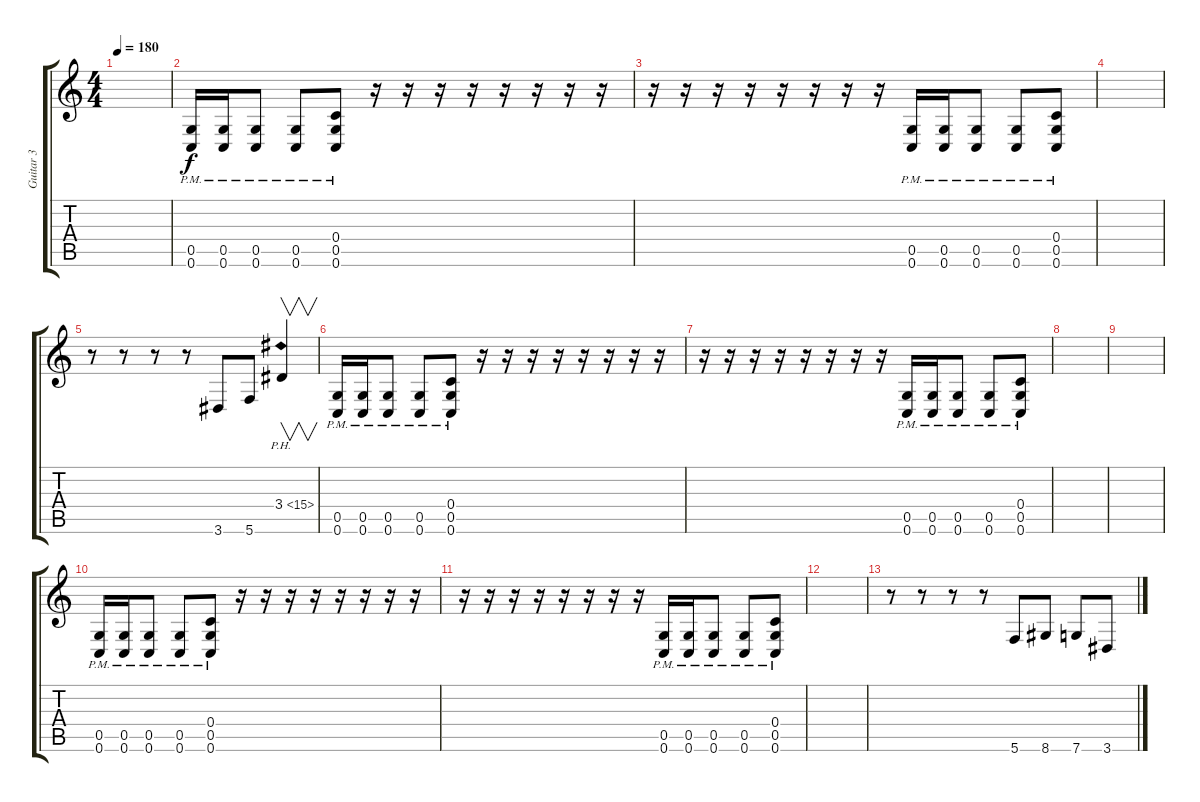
\track ("Guitar 3" "Guitar 3") {instrument distortionguitar}
\staff {score tabs}
\tuning (D4 A3 F3 C3 G2 C2) {hide}
\ts (4 4)
\tempo 180
\clef g2
\ks c
|
(0.5{pm} 0.6{pm}).16{volume 16 instrument distortionguitar} (0.5{pm} 0.6{pm}).16 (0.5{pm} 0.6{pm}).8 (0.5{pm} 0.6{pm}).8 (0.4{pm} 0.5{pm} 0.6{pm}).8 r.16 r.16 r.16 r.16 r.16 r.16 r.16 r.16 |
r.16 r.16 r.16 r.16 r.16 r.16 r.16 r.16 (0.5{pm} 0.6{pm}).16 (0.5{pm} 0.6{pm}).16 (0.5{pm} 0.6{pm}).8 (0.5{pm} 0.6{pm}).8 (0.4{pm} 0.5{pm} 0.6{pm}).8 |
|
r.8 r.8 r.8 r.8 3.6.8 5.6.8 3.4{ph 12}.4{v} |
(0.5{pm} 0.6{pm}).16{volume 16 instrument distortionguitar} (0.5{pm} 0.6{pm}).16 (0.5{pm} 0.6{pm}).8 (0.5{pm} 0.6{pm}).8 (0.4{pm} 0.5{pm} 0.6{pm}).8 r.16 r.16 r.16 r.16 r.16 r.16 r.16 r.16 |
r.16 r.16 r.16 r.16 r.16 r.16 r.16 r.16 (0.5{pm} 0.6{pm}).16 (0.5{pm} 0.6{pm}).16 (0.5{pm} 0.6{pm}).8 (0.5{pm} 0.6{pm}).8 (0.4{pm} 0.5{pm} 0.6{pm}).8 |
|
|
(0.5{pm} 0.6{pm}).16{volume 16 instrument distortionguitar} (0.5{pm} 0.6{pm}).16 (0.5{pm} 0.6{pm}).8 (0.5{pm} 0.6{pm}).8 (0.4{pm} 0.5{pm} 0.6{pm}).8 r.16 r.16 r.16 r.16 r.16 r.16 r.16 r.16 |
r.16 r.16 r.16 r.16 r.16 r.16 r.16 r.16 (0.5{pm} 0.6{pm}).16 (0.5{pm} 0.6{pm}).16 (0.5{pm} 0.6{pm}).8 (0.5{pm} 0.6{pm}).8 (0.4{pm} 0.5{pm} 0.6{pm}).8 |
|
r.8 r.8 r.8 r.8 5.6.8 8.6.8 7.6.8 3.6.8
